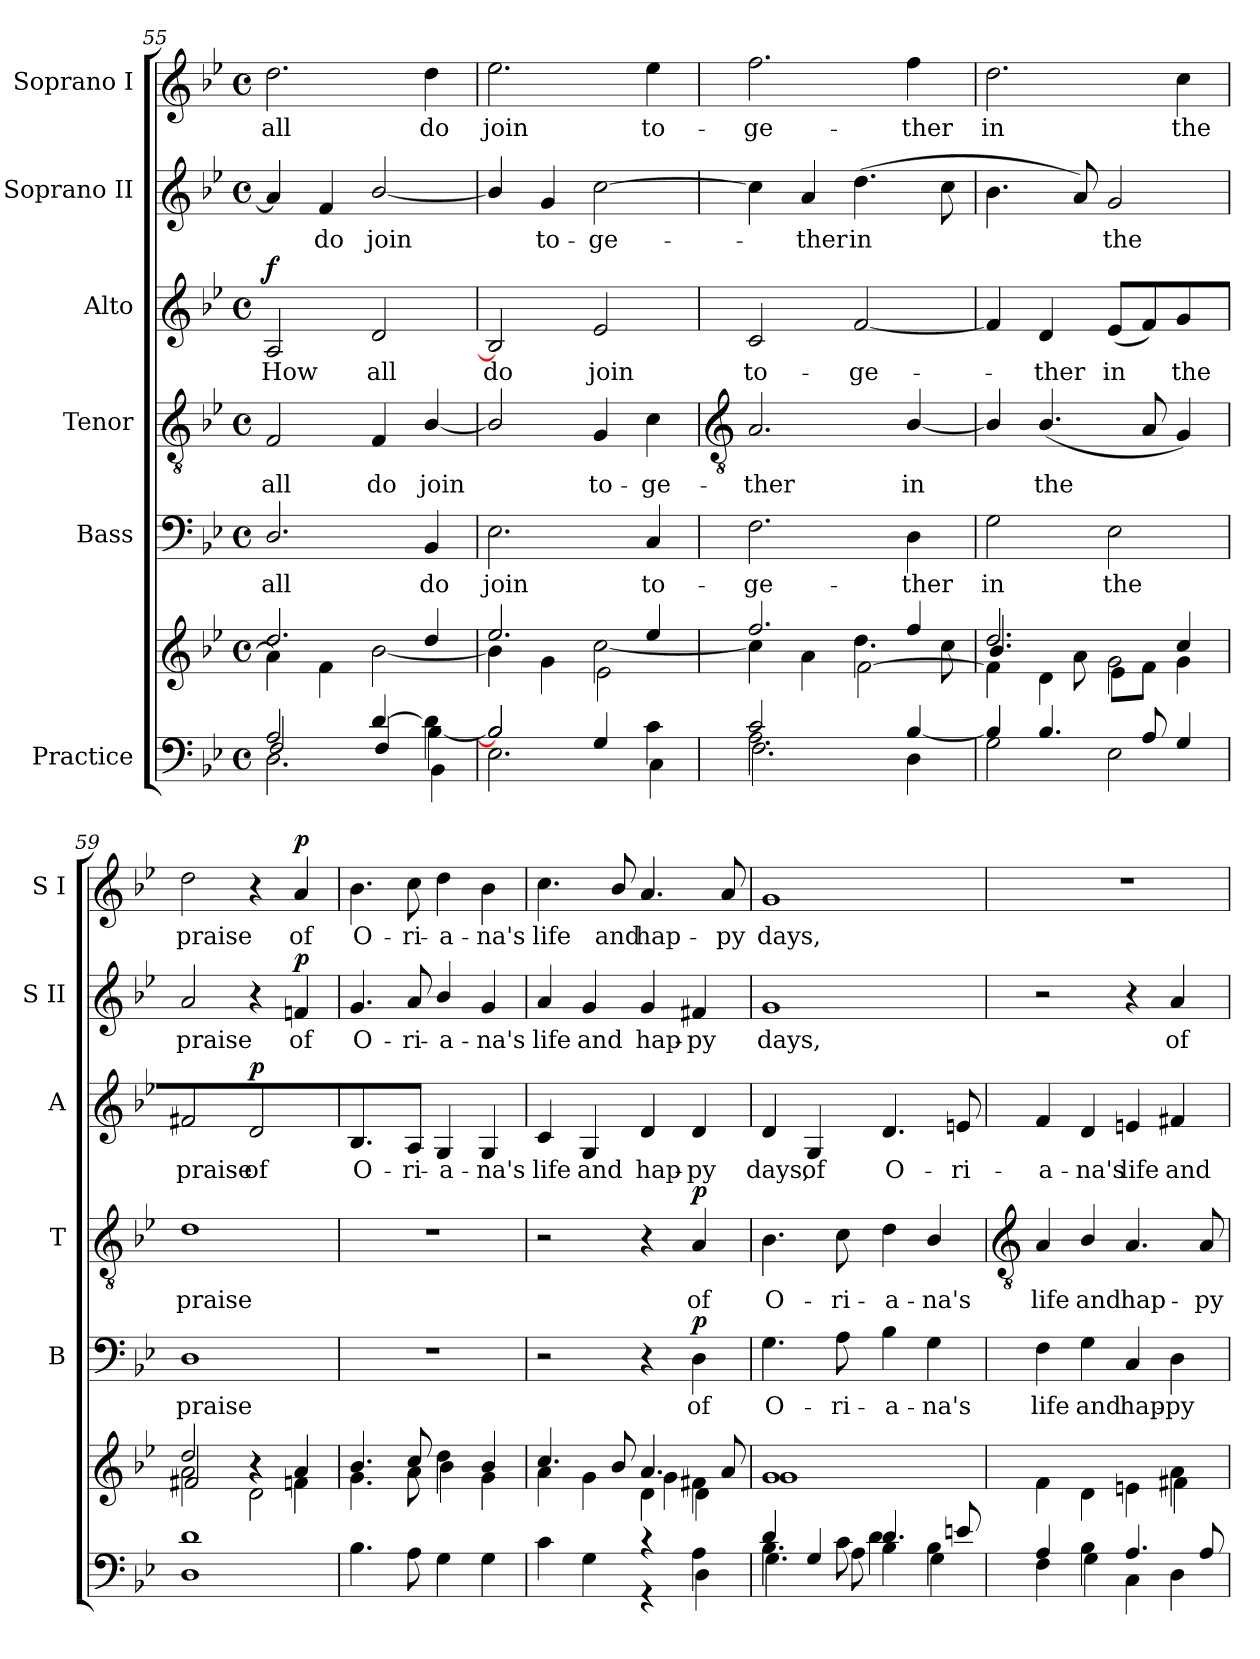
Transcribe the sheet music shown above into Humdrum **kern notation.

**kern	**kern	**kern	**text	**dynam	**kern	**text	**dynam	**kern	**text	**dynam	**kern	**text	**dynam	**kern	**text	**dynam
*part6	*part6	*part5	*part5	*part5	*part4	*part4	*part4	*part3	*part3	*part3	*part2	*part2	*part2	*part1	*part1	*part1
*staff7	*staff6	*staff5	*staff5	*staff5	*staff4	*staff4	*staff4	*staff3	*staff3	*staff3	*staff2	*staff2	*staff2	*staff1	*staff1	*staff1
*I"Practice	*	*I"Bass	*	*	*I"Tenor	*	*	*I"Alto	*	*	*I"Soprano II	*	*	*I"Soprano I	*	*
*	*	*I'B	*	*	*I'T	*	*	*I'A	*	*	*I'S II	*	*	*I'S I	*	*
*clefF4	*clefG2	*clefF4	*	*	*clefGv2	*	*	*clefG2	*	*	*clefG2	*	*	*clefG2	*	*
*k[b-e-]	*k[b-e-]	*k[b-e-]	*	*	*k[b-e-]	*	*	*k[b-e-]	*	*	*k[b-e-]	*	*	*k[b-e-]	*	*
*B-:	*B-:	*B-:	*	*	*B-:	*	*	*B-:	*	*	*B-:	*	*	*B-:	*	*
*M4/4	*M4/4	*M4/4	*	*	*M4/4	*	*	*M4/4	*	*	*M4/4	*	*	*M4/4	*	*
*met(c)	*met(c)	*met(c)	*	*	*met(c)	*	*	*met(c)	*	*	*met(c)	*	*	*met(c)	*	*
=55	=55	=55	=55	=55	=55	=55	=55	=55	=55	=55	=55	=55	=55	=55	=55	=55
*^	*^	*	*	*	*	*	*	*	*	*	*	*	*	*	*	*
*	*^	*	*	*	*	*	*	*	*	*	*	*	*	*	*	*	*	*
!	!	!	!	!	!	!LO:LY:b	!	!	!LO:LY:b	!	!	!LO:LY:b	!LO:DY:b	!	!	!	!	!LO:LY:b	!
2A/	2F/	2.D\	2.dd/	4a\]	2.D/	all	.	2F	all	.	2A	How	f	4a]	.	.	2.dd	all	.
!	!	!	!	!	!	!	!	!	!	!	!	!	!	!	!LO:LY:b	!	!	!	!
.	.	.	.	4f\	.	.	.	.	.	.	.	.	.	4f	do	.	.	.	.
!	!	!	!	!	!	!	!	!	!LO:LY:b	!	!	!LO:LY:b	!	!	!LO:LY:b	!	!	!	!
[4d/	4F/	.	.	[2b-\	.	.	.	4F	do	.	2d	all	.	[2b-/	join	.	.	.	.
!	!	!	!	!	!	!LO:LY:b	!	!	!LO:LY:b	!	!	!	!	!	!	!	!	!LO:LY:b	!
4d\]	[4B-\	4BB-\	4dd/	.	4BB-	do	.	[4B-/	join	.	.	.	.	.	.	.	4dd	do	.
=56	=56	=56	=56	=56	=56	=56	=56	=56	=56	=56	=56	=56	=56	=56	=56	=56	=56	=56	=56
*	*	*	*	*^	*	*	*	*	*	*	*	*	*	*	*	*	*	*	*
!	!	!	!	!	!	!	!LO:LY:b	!	!	!	!	!	!LO:LY:b	!	!	!	!	!	!LO:LY:b	!
2B-/]	2B-/]	2.E-\	2.ee-/	4b-\]	2ryy	2.E-	join	.	2B-/]	.	.	2B-]	do	.	4b-/]	.	.	2.ee-	join	.
!	!	!	!	!	!	!	!	!	!	!	!	!	!	!	!	!LO:LY:b	!	!	!	!
.	.	.	.	4g\	.	.	.	.	.	.	.	.	.	.	4g	to-	.	.	.	.
!	!	!	!	!	!	!	!	!	!	!LO:LY:b	!	!	!LO:LY:b	!	!	!LO:LY:b	!	!	!	!
2ryy	4G/	.	.	[2cc\	2e-\	.	.	.	4G	to-	.	2e-	join	.	[2cc	-ge-	.	.	.	.
!	!	!	!	!	!	!	!LO:LY:b	!	!	!LO:LY:b	!	!	!	!	!	!	!	!	!LO:LY:b	!
.	4c	4C\	4ee-/	.	.	4C	to-	.	4c	-ge-	.	.	.	.	.	.	.	4ee-	to-	.
!!LO:LB:g=z
=57	=57	=57	=57	=57	=57	=57	=57	=57	=57	=57	=57	=57	=57	=57	=57	=57	=57	=57	=57	=57
*	*	*	*	*	*	*	*	*	*clefGv2	*	*	*	*	*	*	*	*	*	*	*
!	!	!	!	!	!	!	!LO:LY:b	!	!	!LO:LY:b	!	!	!LO:LY:b	!	!	!	!	!	!LO:LY:b	!
2c/	2.A	2.F\	2.ff/	4cc]	2ryy	2.F	-ge-	.	2.A	-ther	.	2c	to-	.	4cc]	.	.	2.ff	-ge-	.
!	!	!	!	!	!	!	!	!	!	!	!	!	!	!	!	!LO:LY:b	!	!	!	!
.	.	.	.	4a\	.	.	.	.	.	.	.	.	.	.	4a	ther	.	.	.	.
!	!	!	!	!	!	!	!	!	!	!	!	!	!LO:LY:b	!	!	!LO:LY:b	!	!	!	!
2ryy	.	.	.	4.dd	[2f\	.	.	.	.	.	.	[2f	-ge-	.	(>4.dd	in	.	.	.	.
!	!	!	!	!	!	!	!LO:LY:b	!	!	!LO:LY:b	!	!	!	!	!	!	!	!	!LO:LY:b	!
.	[4B-/	4D\	4ff/	.	.	4D	-ther	.	[4B-/	in	.	.	.	.	.	.	.	4ff	-ther	.
.	.	.	.	8cc	.	.	.	.	.	.	.	.	.	.	8cc	.	.	.	.	.
*	*v	*v	*	*	*	*	*	*	*	*	*	*	*	*	*	*	*	*	*	*
=58	=58	=58	=58	=58	=58	=58	=58	=58	=58	=58	=58	=58	=58	=58	=58	=58	=58	=58	=58
!	!	!	!	!	!	!LO:LY:b	!	!	!	!	!	!	!	!	!	!	!	!LO:LY:b	!
4B-/]	2G\	2.dd/	4.b-/	4f\]	2G	in	.	4B-/]	.	.	4f]	.	.	4.b-\	.	.	2.dd	in	.
!	!	!	!	!	!	!	!	!	!LO:LY:b	!	!	!LO:LY:b	!	!	!	!	!	!	!
4.B-/	.	.	.	4d\	.	.	.	(<4.B-/	the	.	4d	ther	.	.	.	.	.	.	.
.	.	.	8a	.	.	.	.	.	.	.	.	.	.	8a)	.	.	.	.	.
!	!	!	!	!	!	!LO:LY:b	!	!	!	!	!	!LO:LY:b	!	!	!LO:LY:b	!	!	!	!
.	2E-\	.	2g	8e-\L	2E-	the	.	.	.	.	(<8e-L	in	.	2g	the	.	.	.	.
8A/	.	.	.	8f\J	.	.	.	8A	.	.	8f)	.	.	.	.	.	.	.	.
!	!	!	!	!	!	!	!	!	!	!	!	!LO:LY:b	!	!	!	!	!	!LO:LY:b	!
4G/	.	4cc/	.	4g\	.	.	.	4G)	.	.	4g	the	.	.	.	.	4cc	the	.
=59	=59	=59	=59	=59	=59	=59	=59	=59	=59	=59	=59	=59	=59	=59	=59	=59	=59	=59	=59
!	!	!	!	!	!	!LO:LY:b	!	!	!LO:LY:b	!	!	!LO:LY:b	!	!	!LO:LY:b	!	!	!LO:LY:b	!
1d	1D\	2dd/	2a	2f#X/	1D	praise	.	1d	praise	.	2f#X	praise	.	2a	praise	.	2dd	praise	.
!	!	!	!	!	!	!	!	!	!	!	!	!LO:LY:b	!LO:DY:b	!	!	!	!	!	!
.	.	4r	4r	2d\	.	.	.	.	.	.	2d	of	p	4r	.	.	4r	.	.
!	!	!	!	!	!	!	!	!	!	!	!	!	!	!	!LO:LY:b	!LO:DY:b	!	!LO:LY:b	!LO:DY:b
.	.	4a/	4f	.	.	.	.	.	.	.	.	.	.	4fn	of	p	4a	of	p
*	*	*	*v	*v	*	*	*	*	*	*	*	*	*	*	*	*	*	*	*
=60	=60	=60	=60	=60	=60	=60	=60	=60	=60	=60	=60	=60	=60	=60	=60	=60	=60	=60
*	*^	*	*	*	*	*	*	*	*	*	*	*	*	*	*	*	*	*
!	!	!	!	!	!	!	!	!	!	!	!	!LO:LY:b	!	!	!LO:LY:b	!	!	!LO:LY:b	!
4.B-\	1ryy	1ryy	4.b-/	4.g	1r	.	.	1r	.	.	4.B-	O-	.	4.g	O-	.	4.b-	O-	.
!	!	!	!	!	!	!	!	!	!	!	!	!LO:LY:b	!	!	!LO:LY:b	!	!	!LO:LY:b	!
8A\	.	.	8cc/	8a	.	.	.	.	.	.	8AJ	-ri-	.	8a	-ri-	.	8cc	-ri-	.
!	!	!	!	!	!	!	!	!	!	!	!	!LO:LY:b	!	!	!LO:LY:b	!	!	!LO:LY:b	!
4G\	.	.	4dd\	4b-\	.	.	.	.	.	.	4G	-a-	.	4b-/	-a-	.	4dd	-a-	.
!	!	!	!	!	!	!	!	!	!	!	!	!LO:LY:b	!	!	!LO:LY:b	!	!	!LO:LY:b	!
4G\	.	.	4b-/	4g	.	.	.	.	.	.	4G	-na's	.	4g	-na's	.	4b-	-na's	.
=61	=61	=61	=61	=61	=61	=61	=61	=61	=61	=61	=61	=61	=61	=61	=61	=61	=61	=61	=61
*	*	*	*	*^	*	*	*	*	*	*	*	*	*	*	*	*	*	*	*
!	!	!	!	!	!	!	!	!	!	!	!	!	!LO:LY:b	!	!	!LO:LY:b	!	!	!LO:LY:b	!
4c\	2ryy	2ryy	4.cc/	4a\	2ryy	2r	.	.	2r	.	.	4c	life	.	4a	life	.	4.cc	life	.
!	!	!	!	!	!	!	!	!	!	!	!	!	!LO:LY:b	!	!	!LO:LY:b	!	!	!	!
4G\	.	.	.	4g\	.	.	.	.	.	.	.	4G	and	.	4g	and	.	.	.	.
!	!	!	!	!	!	!	!	!	!	!	!	!	!	!	!	!	!	!	!LO:LY:b	!
.	.	.	8b-/	.	.	.	.	.	.	.	.	.	.	.	.	.	.	8b-/	and	.
!	!	!	!	!	!	!	!	!	!	!	!	!	!LO:LY:b	!	!	!LO:LY:b	!	!	!LO:LY:b	!
2ryy	4r	4r	4.a/	4g\	4d\	4r	.	.	4r	.	.	4d	hap-	.	4g	hap-	.	4.a	hap-	.
!	!	!	!	!	!	!	!LO:LY:b	!LO:DY:b	!	!LO:LY:b	!LO:DY:b	!	!LO:LY:b	!	!	!LO:LY:b	!	!	!	!
.	4A	4D\	.	4f#X\	4d\	4D	of	p	4A	of	p	4d	-py	.	4f#X	-py	.	.	.	.
!	!	!	!	!	!	!	!	!	!	!	!	!	!	!	!	!	!	!	!LO:LY:b	!
.	.	.	8a/	.	.	.	.	.	.	.	.	.	.	.	.	.	.	8a	-py	.
*	*	*	*	*v	*v	*	*	*	*	*	*	*	*	*	*	*	*	*	*	*
=62	=62	=62	=62	=62	=62	=62	=62	=62	=62	=62	=62	=62	=62	=62	=62	=62	=62	=62	=62
!	!	!	!	!	!	!LO:LY:b	!	!	!LO:LY:b	!	!	!LO:LY:b	!	!	!LO:LY:b	!	!	!LO:LY:b	!
4d/	4.B-	4.G\	1g/	1g	4.G	O-	.	4.B-	O-	.	4d	days,	.	1g	days,	.	1g	days,	.
!	!	!	!	!	!	!	!	!	!	!	!	!LO:LY:b	!	!	!	!	!	!	!
4G/	.	.	.	.	.	.	.	.	.	.	4G	of	.	.	.	.	.	.	.
!	!	!	!	!	!	!LO:LY:b	!	!	!LO:LY:b	!	!	!	!	!	!	!	!	!	!
.	8c	8A\	.	.	8A	-ri-	.	8c	-ri-	.	.	.	.	.	.	.	.	.	.
!	!	!	!	!	!	!LO:LY:b	!	!	!LO:LY:b	!	!	!LO:LY:b	!	!	!	!	!	!	!
4.d/	4d	4B-\	.	.	4B-	-a-	.	4d	-a-	.	4.d	O-	.	.	.	.	.	.	.
!	!	!	!	!	!	!LO:LY:b	!	!	!LO:LY:b	!	!	!	!	!	!	!	!	!	!
.	4B-\	4G\	.	.	4G	-na's	.	4B-/	-na's	.	.	.	.	.	.	.	.	.	.
!	!	!	!	!	!	!	!	!	!	!	!	!LO:LY:b	!	!	!	!	!	!	!
8en/	.	.	.	.	.	.	.	.	.	.	8en	-ri-	.	.	.	.	.	.	.
*v	*v	*v	*	*	*	*	*	*	*	*	*	*	*	*	*	*	*	*	*
*	*v	*v	*	*	*	*	*	*	*	*	*	*	*	*	*	*	*
!!LO:LB:g=z
=63	=63	=63	=63	=63	=63	=63	=63	=63	=63	=63	=63	=63	=63	=63	=63	=63
*	*	*	*	*	*clefGv2	*	*	*	*	*	*	*	*	*	*	*
*^	*^	*	*	*	*	*	*	*	*	*	*	*	*	*	*	*
*	*	*	*^	*	*	*	*	*	*	*	*	*	*	*	*	*	*	*
!	!	!	!	!	!	!LO:LY:b	!	!	!LO:LY:b	!	!	!LO:LY:b	!	!	!	!	!	!	!
4A	4F\	1ryy	2ryy	4f\	4F	life	.	4A	life	.	4f	-a-	.	2r	.	.	1r	.	.
!	!	!	!	!	!	!LO:LY:b	!	!	!LO:LY:b	!	!	!LO:LY:b	!	!	!	!	!	!	!
4B-\	4G\	.	.	4d\	4G	and	.	4B-/	and	.	4d	-na's	.	.	.	.	.	.	.
!	!	!	!	!	!	!LO:LY:b	!	!	!LO:LY:b	!	!	!LO:LY:b	!	!	!	!	!	!	!
4.A/	4C\	.	4ryy	4en\	4C	hap-	.	4.A	hap-	.	4en	life	.	4r	.	.	.	.	.
!	!	!	!	!	!	!LO:LY:b	!	!	!	!	!	!LO:LY:b	!	!	!LO:LY:b	!	!	!	!
.	4D\	.	4a	4f#X\	4D	-py	.	.	.	.	4f#X	and	.	4a	of	.	.	.	.
!	!	!	!	!	!	!	!	!	!LO:LY:b	!	!	!	!	!	!	!	!	!	!
8A/	.	.	.	.	.	.	.	8A	-py	.	.	.	.	.	.	.	.	.	.
*v	*v	*	*	*	*	*	*	*	*	*	*	*	*	*	*	*	*	*	*
*	*v	*v	*v	*	*	*	*	*	*	*	*	*	*	*	*	*	*	*
=	=	=	=	=	=	=	=	=	=	=	=	=	=	=	=	=
*-	*-	*-	*-	*-	*-	*-	*-	*-	*-	*-	*-	*-	*-	*-	*-	*-
